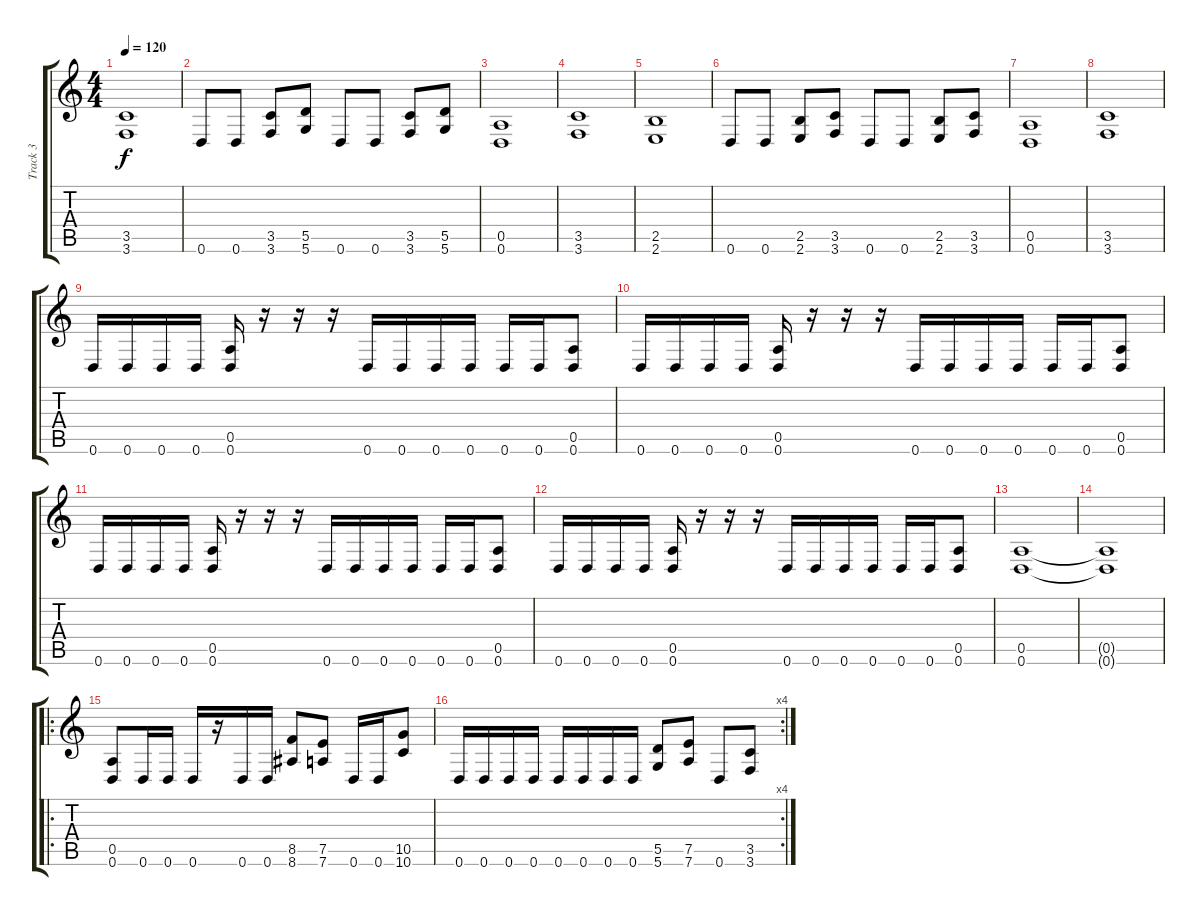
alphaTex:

\track ("Track 3" "Track 3") {instrument distortionguitar}
\staff {score tabs}
\tuning (E4 B3 G3 D3 A2 D2) {hide}
\ts (4 4)
\tempo 120
\clef g2
\ks c
(3.5 3.6).1{dy f} |
0.6.8 0.6.8 (3.5 3.6).8 (5.5 5.6).8 0.6.8 0.6.8 (3.5 3.6).8 (5.5 5.6).8 |
(0.5 0.6).1 |
(3.5 3.6).1 |
(2.5 2.6).1 |
0.6.8 0.6.8 (2.5 2.6).8 (3.5 3.6).8 0.6.8 0.6.8 (2.5 2.6).8 (3.5 3.6).8 |
(0.5 0.6).1 |
(3.5 3.6).1 |
0.6.16 0.6.16 0.6.16 0.6.16 (0.5 0.6).16 r.16 r.16 r.16 0.6.16 0.6.16 0.6.16 0.6.16 0.6.16 0.6.16 (0.5 0.6).8 |
0.6.16 0.6.16 0.6.16 0.6.16 (0.5 0.6).16 r.16 r.16 r.16 0.6.16 0.6.16 0.6.16 0.6.16 0.6.16 0.6.16 (0.5 0.6).8 |
0.6.16 0.6.16 0.6.16 0.6.16 (0.5 0.6).16 r.16 r.16 r.16 0.6.16 0.6.16 0.6.16 0.6.16 0.6.16 0.6.16 (0.5 0.6).8 |
0.6.16 0.6.16 0.6.16 0.6.16 (0.5 0.6).16 r.16 r.16 r.16 0.6.16 0.6.16 0.6.16 0.6.16 0.6.16 0.6.16 (0.5 0.6).8 |
(0.5 0.6).1 |
(0.5{t} 0.6{t}).1 |
\ro
(0.5 0.6).8{volume 13} 0.6.16 0.6.16 0.6.16 r.16 0.6.16 0.6.16 (8.5 8.6).8 (7.5 7.6).8 0.6.16 0.6.16 (10.5 10.6).8 |
\rc 4
0.6.16 0.6.16 0.6.16 0.6.16 0.6.16 0.6.16 0.6.16 0.6.16 (5.5 5.6).8 (7.5 7.6).8 0.6.8 (3.5 3.6).8
